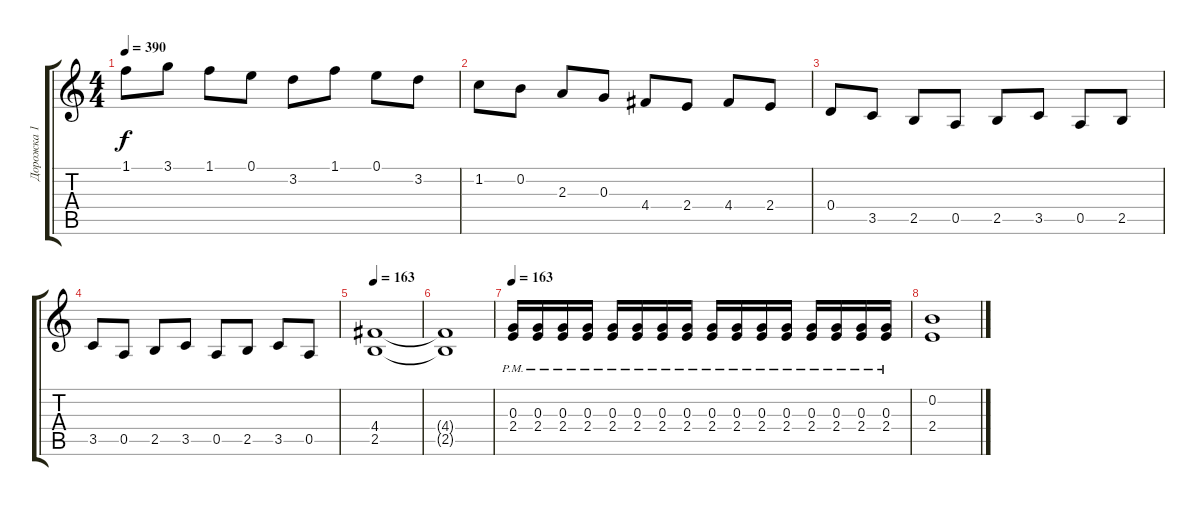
\track ("Дорожка 1" "Дорожка 1") {instrument distortionguitar}
\staff {score tabs}
\tuning (E4 B3 G3 D3 A2 E2) {hide}
\ts (4 4)
\tempo 390
\clef g2
\ks c
1.1.8{dy f} 3.1.8 1.1.8 0.1.8 3.2.8 1.1.8 0.1.8 3.2.8 |
1.2.8 0.2.8 2.3.8 0.3.8 4.4.8 2.4.8 4.4.8 2.4.8 |
0.4.8 3.5.8 2.5.8 0.5.8 2.5.8 3.5.8 0.5.8 2.5.8 |
3.5.8 0.5.8 2.5.8 3.5.8 0.5.8 2.5.8 3.5.8 0.5.8 |
\tempo 163
(4.4 2.5).1 |
(4.4{t} 2.5{t}).1 |
\tempo 163
(0.3{pm} 2.4{pm}).16 (0.3{pm} 2.4{pm}).16 (0.3{pm} 2.4{pm}).16 (0.3{pm} 2.4{pm}).16 (0.3{pm} 2.4{pm}).16 (0.3{pm} 2.4{pm}).16 (0.3{pm} 2.4{pm}).16 (0.3{pm} 2.4{pm}).16 (0.3{pm} 2.4{pm}).16 (0.3{pm} 2.4{pm}).16 (0.3{pm} 2.4{pm}).16 (0.3{pm} 2.4{pm}).16 (0.3{pm} 2.4{pm}).16 (0.3{pm} 2.4{pm}).16 (0.3{pm} 2.4{pm}).16 (0.3{pm} 2.4{pm}).16 |
(0.2 2.4).1
